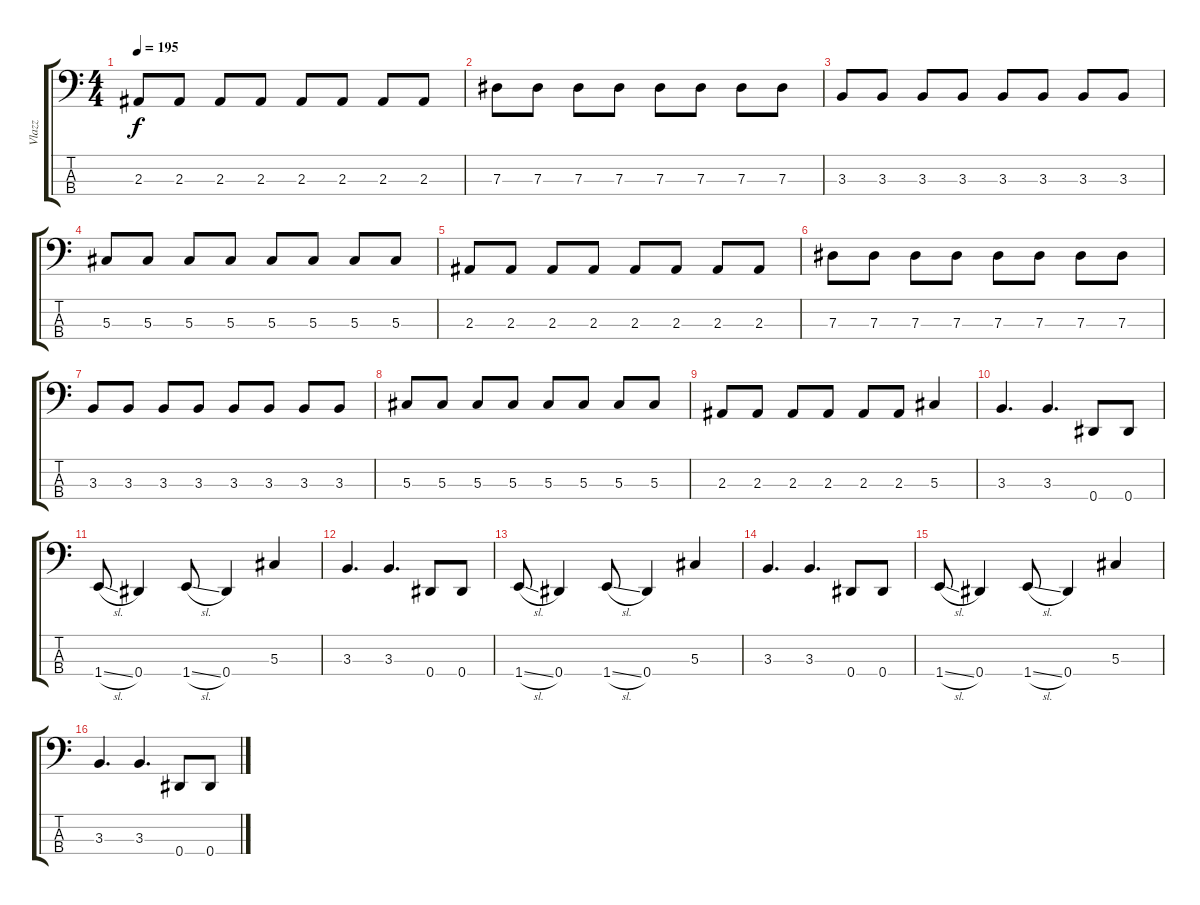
\track ("Vlazz" "Vlazz") {instrument electricbassfinger}
\staff {score tabs}
\tuning (Gb2 Db2 Ab1 Eb1) {hide}
\ts (4 4)
\tempo 195
\clef f4
\ks c
2.3.8{dy f} 2.3.8 2.3.8 2.3.8 2.3.8 2.3.8 2.3.8 2.3.8 |
7.3.8 7.3.8 7.3.8 7.3.8 7.3.8 7.3.8 7.3.8 7.3.8 |
3.3.8 3.3.8 3.3.8 3.3.8 3.3.8 3.3.8 3.3.8 3.3.8 |
5.3.8 5.3.8 5.3.8 5.3.8 5.3.8 5.3.8 5.3.8 5.3.8 |
2.3.8 2.3.8 2.3.8 2.3.8 2.3.8 2.3.8 2.3.8 2.3.8 |
7.3.8 7.3.8 7.3.8 7.3.8 7.3.8 7.3.8 7.3.8 7.3.8 |
3.3.8 3.3.8 3.3.8 3.3.8 3.3.8 3.3.8 3.3.8 3.3.8 |
5.3.8 5.3.8 5.3.8 5.3.8 5.3.8 5.3.8 5.3.8 5.3.8 |
2.3.8 2.3.8 2.3.8 2.3.8 2.3.8 2.3.8 5.3.4 |
3.3.4{d} 3.3.4{d} 0.4.8 0.4.8 |
1.4{sl}.8 0.4.4 1.4{sl}.8 0.4.4 5.3.4 |
3.3.4{d} 3.3.4{d} 0.4.8 0.4.8 |
1.4{sl}.8 0.4.4 1.4{sl}.8 0.4.4 5.3.4 |
3.3.4{d} 3.3.4{d} 0.4.8 0.4.8 |
1.4{sl}.8 0.4.4 1.4{sl}.8 0.4.4 5.3.4 |
3.3.4{d} 3.3.4{d} 0.4.8 0.4.8
